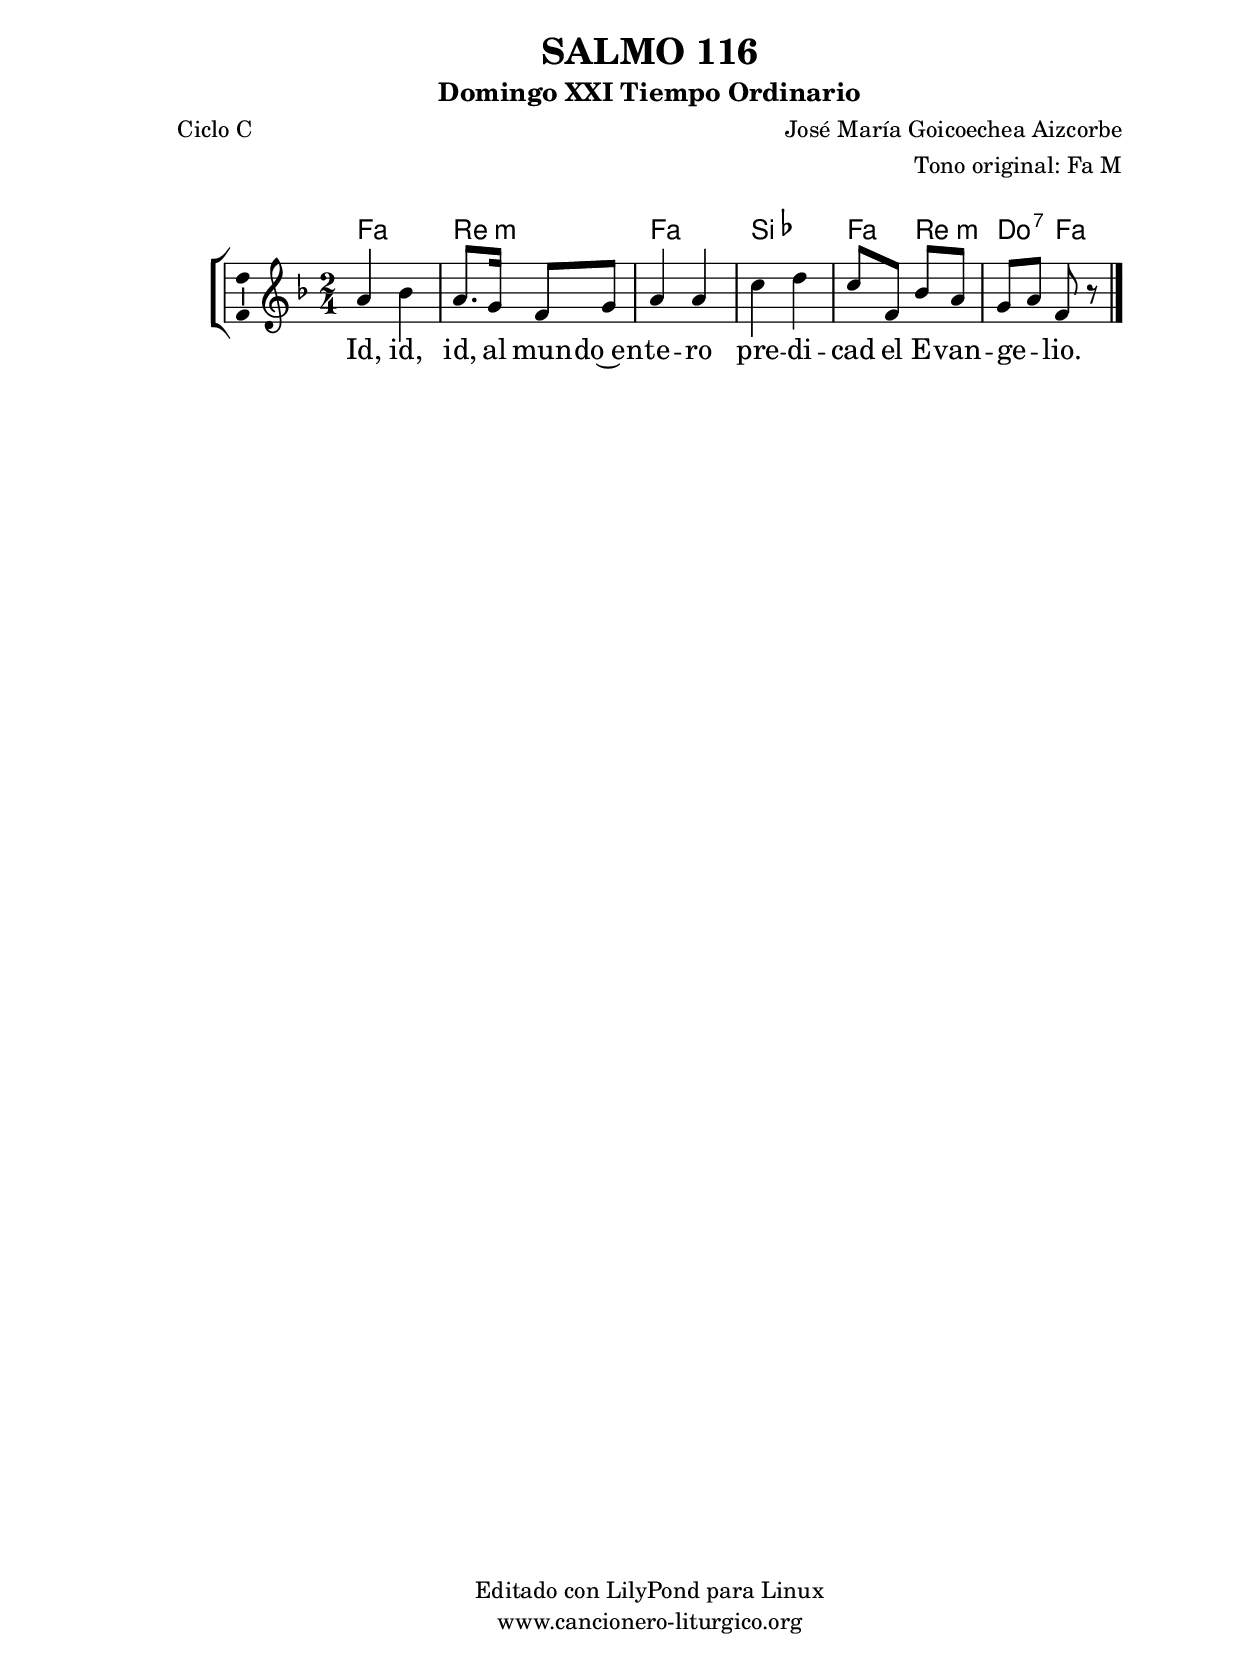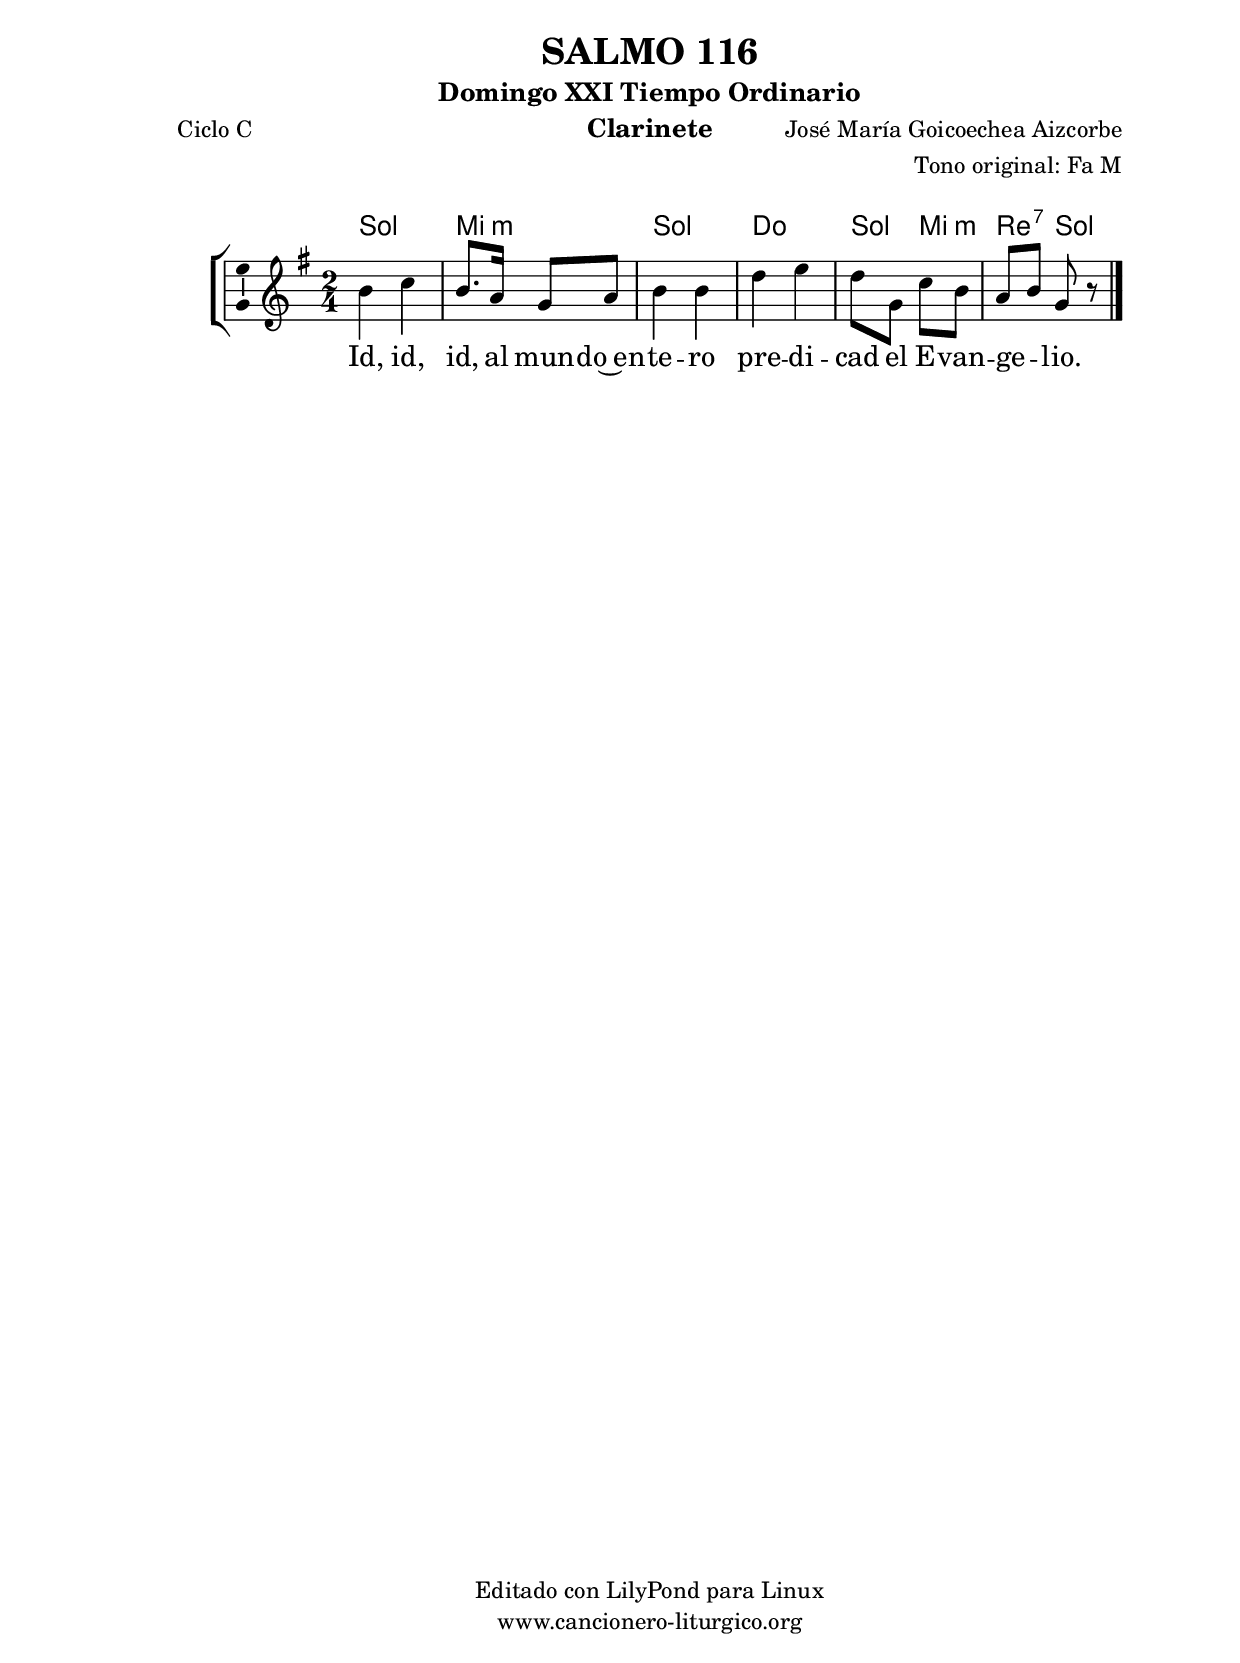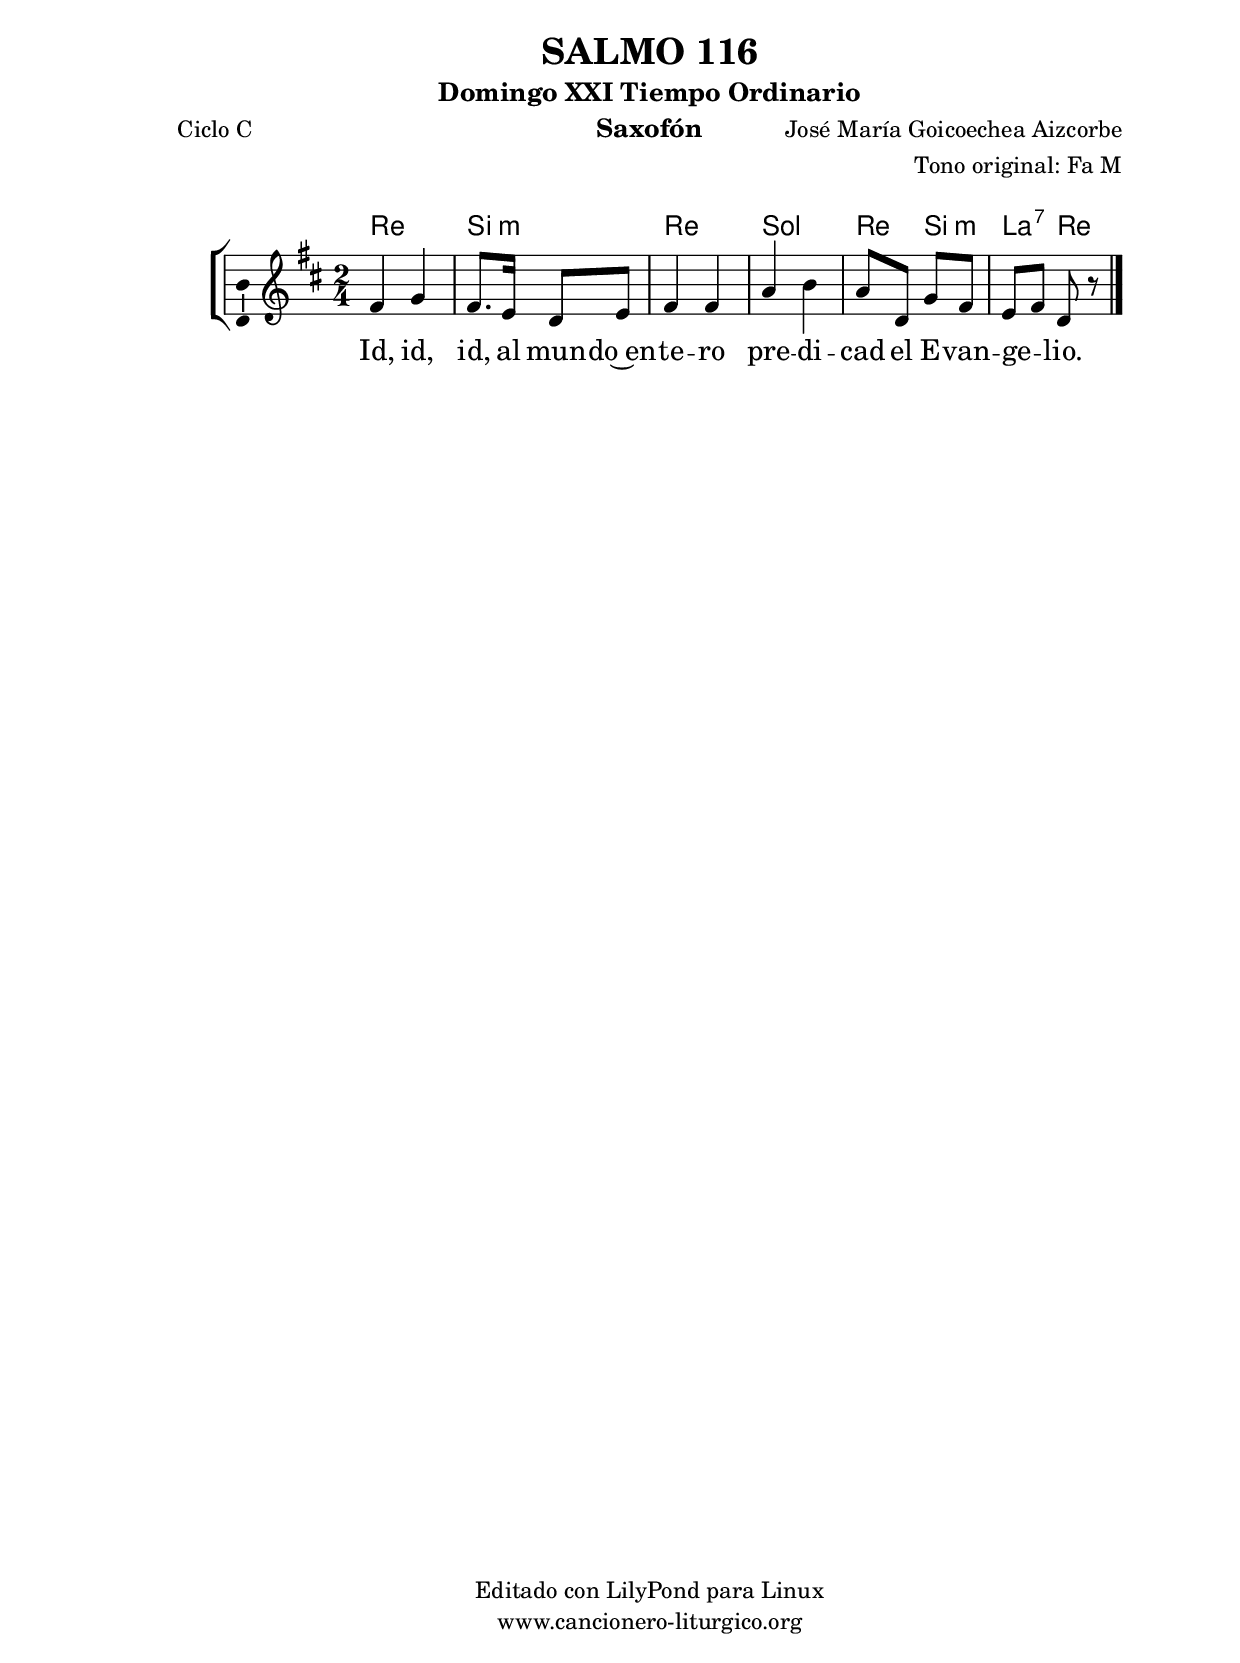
%
%para convertir .midi en .wav:
%timidity filename.midi -Ow -o finename.wav
%
%
%Para convertir de .wav a .mp3:
%lame -h -m j filename.wav
%
%
%para escuchar el midi:
%timidity nombrefichero.midi
%


%versión de lilypond para la que se ha escrito esta partitura:
\version "2.16.0"

	%Tamaño papel
	#(set-default-paper-size "a4")
	%Tamaño partitura
	#(set-global-staff-size 20)
	%No responde al pulsar sobre una nota
	#(ly:set-option 'point-and-click #f)

%parámetros del encabezamiento:
\header {
	title = "SALMO 116"
	subtitle = "Domingo XXI Tiempo Ordinario"
	composer = "José María Goicoechea Aizcorbe"
	poet = "Ciclo C"
	meter = ""
	arranger = "Tono original: Fa M"
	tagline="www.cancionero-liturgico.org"
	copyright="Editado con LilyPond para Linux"
	}

%parámetros asociados al papel:
\paper  {
	oddHeaderMarkup = \markup {\fill-line { \on-the-fly #not-first-page \fromproperty #'header:title \on-the-fly #not-first-page \fromproperty #'header:composer }}
	evenHeaderMarkup = \markup {\fill-line { \fromproperty #'header:composer \fromproperty #'header:title }}
	#(set-paper-size "a4")
	print-page-number = ##f
	first-page-number = 1
	print-first-page-number = ##f
%	head-separation = 3.0 \cm
	top-margin = 2.0 \cm
	bottom-margin = 0.5\cm
%%%	bottom-margin = -1.0\cm
	left-margin = 3.0 \cm
	line-width = 16.0 \cm 
	indent = 8\mm
	interscoreline = 2.\mm
	between-system-space = 15\mm
%	para que las partituras no llenen la hoja:
	ragged-bottom = ##t
%	idem para la última hoja:
	ragged-last-bottom = ##f
%	para que las partituras llenen el ancho del papel:
	ragged-last = ##f
	after-title-space = 2.5 \cm
%page-count=1
%system-count=8

	%Flexible Vertical Spacing
%	markup-markup-spacing =
%	#'((basic-distance . 15) (minimum-distance . 15) (padding . 3))
	markup-system-spacing =
	#'((basic-distance . 15) (minimum-distance . 15) (padding . 3))
	system-system-spacing =
	#'((basic-distance . 15) (minimum-distance . 15) (padding . 3))
	score-system-spacing =
	#'((basic-distance . 15) (minimum-distance . 15) (padding . 5))
%	top-system-spacing = % header
%	#'((basic-distance . 8) (minimum-distance . 0) (padding . 3))
%	top-markup-spacing =
%	#'((basic-distance . 20) (minimum-distance . 20) (padding . 3))
	last-bottom-spacing = % footer
	#'((basic-distance . 5) (minimum-distance . 5) (padding . 3))
%	score-markup-spacing =
%	#'((basic-distance . 16) (minimum-distance . 13) (padding . 3))

	}


%parámetros que afectan a toda la partitura:
global =  {
	%clave de sol (G):
	\clef G
	%armadura:
%	\transpose bes c'
	\key f \major
	\tempo 4=100
	\set Score.tempoHideNote = ##t
	}


acordes = {
	\italianChords
	\chordmode {
%	\transpose bes c'
{

f2 d:m f bes f4 d:m c:7 f

	}
	}
}

melodia = 
%	\transpose bes c'
{
	\relative c''{

\time 2/4
a4 bes
a8. g16 f8 g
a4 a
c4 d
c8 f, bes a
g8 a f r8

	\bar "|."
	}
	}


texto = \lyricmode {
Id, id, id, al mun -- do~en -- te -- ro pre -- di -- cad el E -- van -- ge -- _ lio.
	}


acordesStaff = \context ChordNames = acordesStaff <<
	\set chordChanges = ##t
	\acordes
	>>


vozStaff = \context Voice = vozStaff
\with {\consists "Ambitus_engraver"}
<<
%	\set Staff.instrumentName = ""
%	\set Staff.shortInstrumentName = ""
%	\set Staff.midiInstrument = #"clarinet"
%	\set Staff.midiInstrument = #"cello"
%	\set Staff.midiInstrument = #"flute"
	\set Staff.midiInstrument = #"electric guitar (jazz)"
%	\set Staff.midiInstrument = #"english horn"
%	\set Staff.midiInstrument = #"violin"
%	\set Staff.midiInstrument = #"glockenspiel"
	\set Staff.midiMinimumVolume = #0.7
	\set Staff.midiMaximumVolume = #0.9
	\global
	\melodia
	>>


textoStaff = \context Lyrics = textoStaff <<
	\lyricsto vozStaff \texto
	>>

\book {
	\score {
		\context ChoirStaff {
			\override StaffGroup.SystemStartBracket #'collapse-height = #1
			\override Score.SystemStartBar #'collapse-height = #1
			<<
			\acordesStaff
			\vozStaff
			\textoStaff
			>>
			}
		\layout {
	    		\context {
				\Lyrics
				\override LyricText #'font-size = #2
				}
	   		 \context {
				\Score
				%fontSize = #3
				\override StaffSymbol #'staff-space = #(magstep +3)
				%\override Beam #'thickness = #0.55
				%\override SpacingSpanner #'spacing-increment = #1.0
				%\override Slur #'height-limit = #1.5
				}
			}
		}
	\score {
		\unfoldRepeats
		\context ChoirStaff {
			<<
			\acordesStaff
			\vozStaff
			>>
			}
		\midi {
	  		\context {
	  			\Score
				tempoWholesPerMinute = #(ly:make-moment 70 4)
				}
			}
		}
	}

%Partitura para clarinete
#(define output-suffix "C")
\book {
	\header{
		instrument = "Clarinete"
		}
	\score {
		\context ChoirStaff {
			\override StaffGroup.SystemStartBracket #'collapse-height = #1
			\override Score.SystemStartBar #'collapse-height = #1
\transpose c d
			<<
			\acordesStaff
			\vozStaff
			\textoStaff
			>>
			}
		\layout {
	    		\context {
				\Lyrics
				\override LyricText #'font-size = #2
				}
	   		 \context {
				\Score
				%fontSize = #3
				\override StaffSymbol #'staff-space = #(magstep +3)
				%\override Beam #'thickness = #0.55
				%\override SpacingSpanner #'spacing-increment = #1.0
				%\override Slur #'height-limit = #1.5
				}
			}
		}
	}

%Partitura para saxofón
#(define output-suffix "S")
\book {
	\header{
		instrument = "Saxofón"
		}
	\score {
		\context ChoirStaff {
			\override StaffGroup.SystemStartBracket #'collapse-height = #1
			\override Score.SystemStartBar #'collapse-height = #1
\transpose c a,
			<<
			\acordesStaff
			\vozStaff
			\textoStaff
			>>
			}
		\layout {
	    		\context {
				\Lyrics
				\override LyricText #'font-size = #2
				}
	   		 \context {
				\Score
				%fontSize = #3
				\override StaffSymbol #'staff-space = #(magstep +3)
				%\override Beam #'thickness = #0.55
				%\override SpacingSpanner #'spacing-increment = #1.0
				%\override Slur #'height-limit = #1.5
				}
			}
		}
	}

